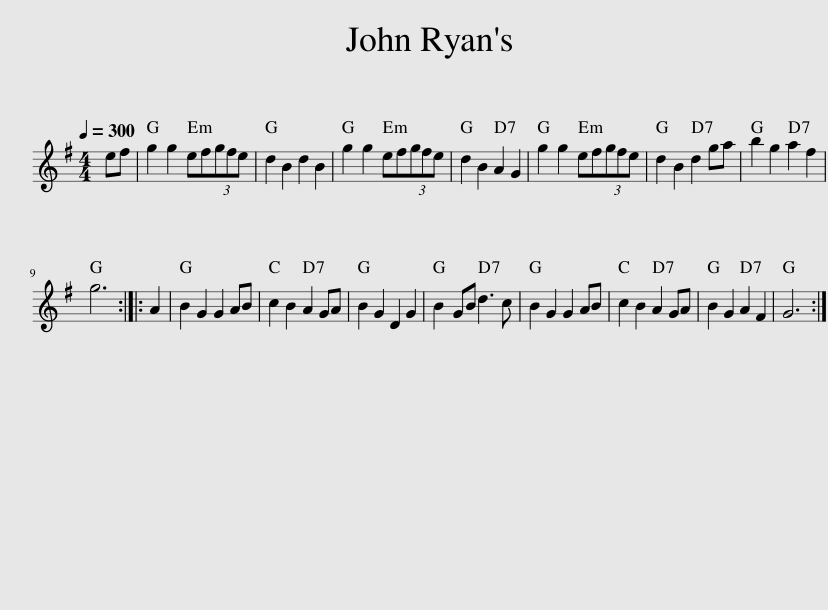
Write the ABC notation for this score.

X:1
L:1/8
Q:1/4=300
M:4/4
I:linebreak $
K:G
V:1 treble
V:1
 ef | g2 g2 ef(3gfe | d2 B2 d2 B2 | g2 g2 ef(3gfe | d2 B2 A2 G2 | %5
 g2 g2 ef(3gfe | d2 B2 d2 ga | b2 g2 a2 f2 |$ g6 :: A2 | %10
 B2 G2 G2 AB | c2 B2 A2 GA | B2 G2 D2 G2 | B2 GB d3 c | B2 G2 G2 AB | %15
 c2 B2 A2 GA | B2 G2 A2 F2 | G6 :| %18
